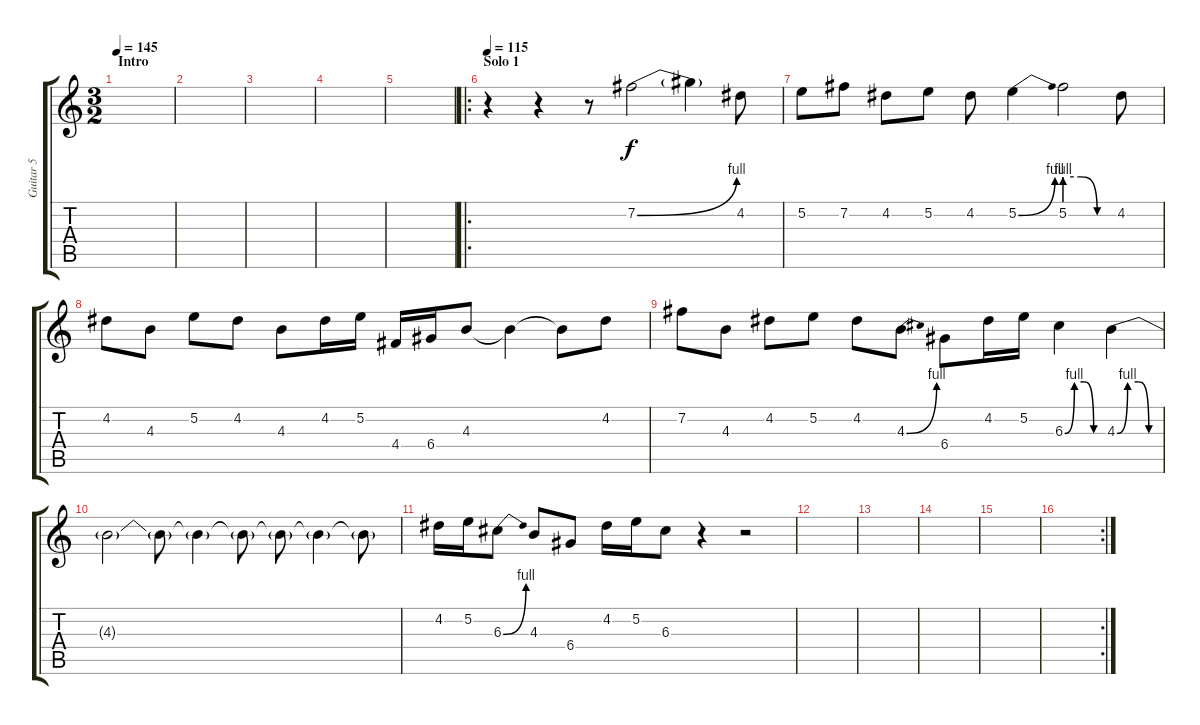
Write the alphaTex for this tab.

\track ("Guitar 5" "Guitar 5") {instrument distortionguitar}
\staff {score tabs}
\tuning (E4 B3 G3 D3 A2 E2) {hide}
\ts (3 2)
\section ("" "Intro")
\tempo 145
\tempo 115
\tempo 145
\clef g2
\ks c
|
|
|
|
|
\ro
\section ("" "Solo 1")
\tempo 115
r.4 r.4 r.8 7.2{be (bend 0 0 60 4)}.2 7.2{t}.4 4.2.8 |
5.2.8 7.2.8 4.2.8 5.2.8 4.2.8 5.2{be (bend 0 0 60 4)}.4 5.2{be (custom 0 4 20 4 40 0 60 0)}.2 4.2.8 |
4.2.8 4.3.8 5.2.8 4.2.8 4.3.8 4.2.16 5.2.16 4.4.16 6.4.16 4.3.8 4.3{t}.4 4.3{t}.8 4.2.8 |
7.2.8 4.3.8 4.2.8 5.2.8 4.2.8 4.3{be (bend 0 0 60 4)}.8 6.4.8 4.2.16 5.2.16 6.3{be (custom 0 0 15 4 30 4 45 0 60 0)}.4 4.3{be (custom 0 0 15 4 30 4 45 0 60 0)}.4 |
4.3{t}.2 4.3{t}.8 4.3{t}.4 4.3{t}.8 4.3{t}.8 4.3{t}.4 4.3{t}.8 |
4.2.16 5.2.16 6.3{be (bend 0 0 60 4)}.8 4.3.8 6.4.8 4.2.16 5.2.16 6.3.8 r.4 r.2 |
|
|
|
|
\rc 2
